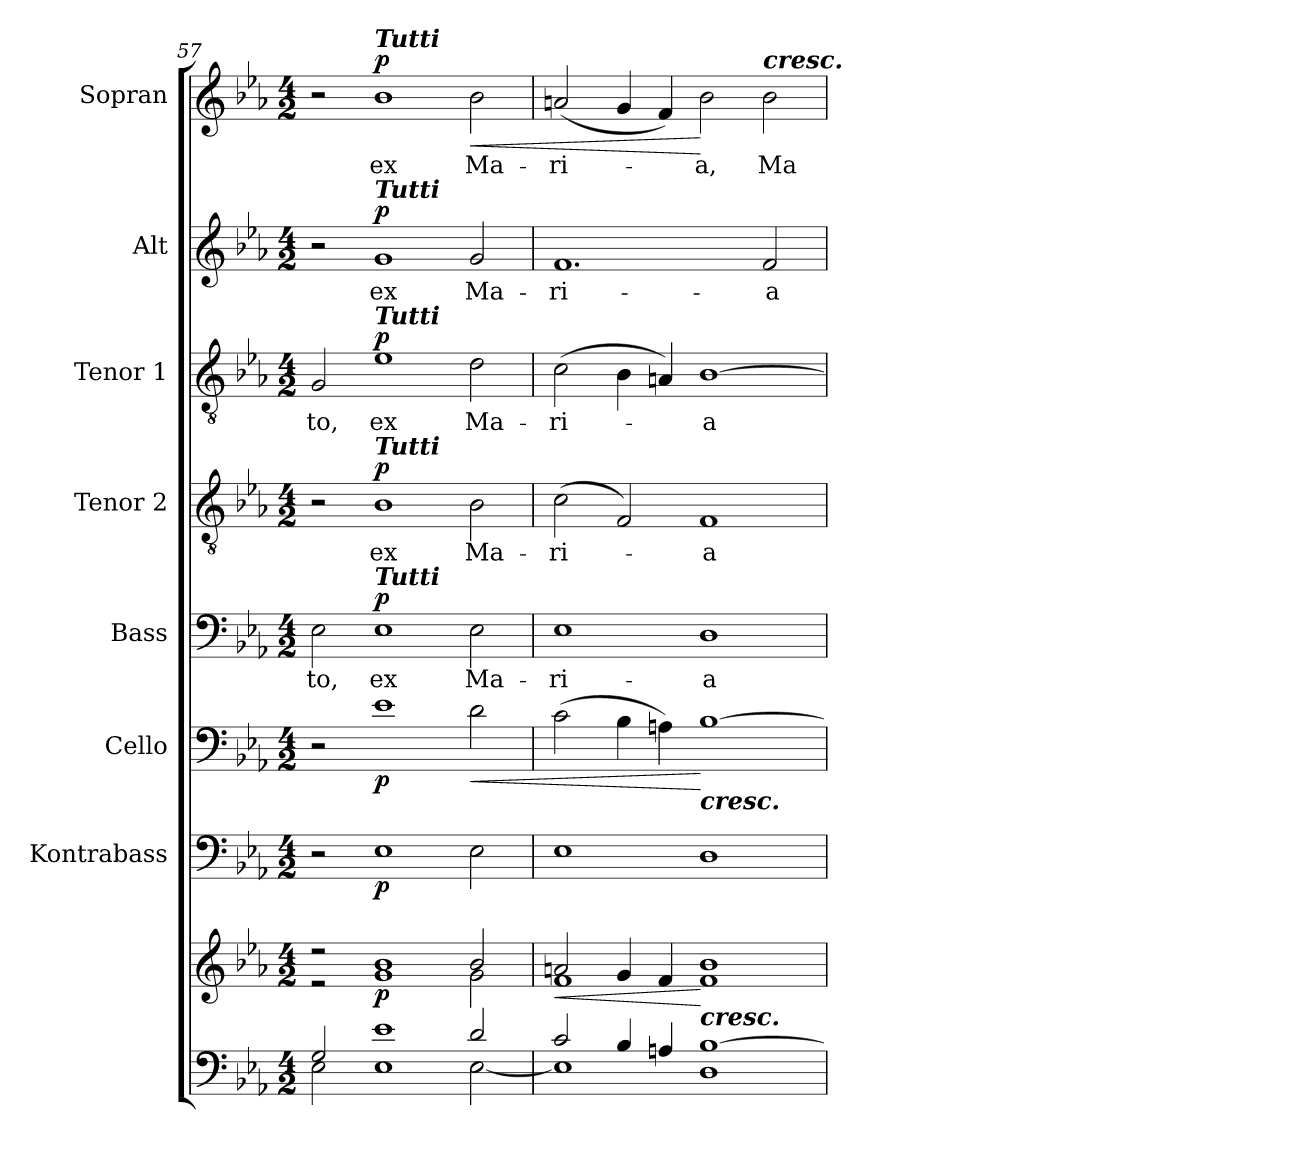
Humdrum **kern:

**kern	**kern	**dynam	**kern	**dynam	**kern	**dynam	**kern	**text	**dynam	**kern	**text	**dynam	**kern	**text	**dynam	**kern	**text	**dynam	**kern	**text	**dynam
*part8	*part8	*part8	*part7	*part7	*part6	*part6	*part5	*part5	*part5	*part4	*part4	*part4	*part3	*part3	*part3	*part2	*part2	*part2	*part1	*part1	*part1
*staff9	*staff8	*staff8/9	*staff7	*staff7	*staff6	*staff6	*staff5	*staff5	*staff5	*staff4	*staff4	*staff4	*staff3	*staff3	*staff3	*staff2	*staff2	*staff2	*staff1	*staff1	*staff1
*	*	*	*I"Kontrabass	*	*I"Cello	*	*I"Bass	*	*	*I"Tenor 2	*	*	*I"Tenor 1	*	*	*I"Alt	*	*	*I"Sopran	*	*
*	*	*	*I'Kb.	*	*	*	*I'B.	*	*	*I'T. 2	*	*	*I'T. 1	*	*	*I'A.	*	*	*I'S.	*	*
!!LO:PB:g=z
*clefF4	*clefG2	*	*clefF4	*	*clefF4	*	*clefF4	*	*	*clefGv2	*	*	*clefGv2	*	*	*clefG2	*	*	*clefG2	*	*
*	*	*	*ITrd7c12	*	*	*	*	*	*	*	*	*	*	*	*	*	*	*	*	*	*
*k[b-e-a-]	*k[b-e-a-]	*	*k[b-e-a-]	*	*k[b-e-a-]	*	*k[b-e-a-]	*	*	*k[b-e-a-]	*	*	*k[b-e-a-]	*	*	*k[b-e-a-]	*	*	*k[b-e-a-]	*	*
*E-:	*E-:	*	*E-:	*	*E-:	*	*E-:	*	*	*E-:	*	*	*E-:	*	*	*E-:	*	*	*E-:	*	*
*M4/2	*M4/2	*	*M4/2	*	*M4/2	*	*M4/2	*	*	*M4/2	*	*	*M4/2	*	*	*M4/2	*	*	*M4/2	*	*
=57	=57	=57	=57	=57	=57	=57	=57	=57	=57	=57	=57	=57	=57	=57	=57	=57	=57	=57	=57	=57	=57
*^	*^	*	*	*	*	*	*	*	*	*	*	*	*	*	*	*	*	*	*	*	*
!	!	!	!	!	!	!	!	!	!	!LO:LY:b	!	!	!	!	!	!LO:LY:b	!	!	!	!	!	!	!
2G/	2E-\	2r	2r	.	2r	.	2r	.	2E-\	-to,	.	2r	.	.	2G/	-to,	.	2r	.	.	2r	.	.
!	!	!	!	!	!	!	!	!	!	!	!	!	!	!	!	!	!	!	!	!	!LO:TX:a:Bi:t=Tutti	!	!
!	!	!	!	!	!	!	!	!	!	!	!	!	!	!	!	!	!	!LO:TX:a:Bi:t=Tutti	!	!	!	!	!
!	!	!	!	!	!	!	!	!	!	!	!	!	!	!	!LO:TX:a:Bi:t=Tutti	!	!	!	!	!	!	!	!
!	!	!	!	!	!	!	!	!	!	!	!	!LO:TX:a:Bi:t=Tutti	!	!	!	!	!	!	!	!	!	!	!
!	!	!	!	!	!	!	!	!	!LO:TX:a:Bi:t=Tutti	!	!	!	!	!	!	!	!	!	!	!	!	!	!
!	!	!	!	!LO:DY:b	!	!LO:DY:b	!	!LO:DY:b	!	!LO:LY:b	!LO:DY:a	!	!LO:LY:b	!LO:DY:a	!	!LO:LY:b	!LO:DY:a	!	!LO:LY:b	!LO:DY:a	!	!LO:LY:b	!LO:DY:a
1e-	1E-	1b-	1g	p	1EE-	p	1e-	p	1E-	ex	p	1B-	ex	p	1e-	ex	p	1g	ex	p	1b-	ex	p
!	!	!	!	!	!	!	!	!LO:HP:b	!	!LO:LY:b	!	!	!LO:LY:b	!	!	!LO:LY:b	!	!	!LO:LY:b	!	!	!LO:LY:b	!LO:HP:b
2d/	[<2E-\	2b-/	2g\	.	2EE-\	.	2d\	<	2E-\	Ma-	.	2B-\	Ma-	.	2d\	Ma-	.	2g/	Ma-	.	2b-\	Ma-	<
=58	=58	=58	=58	=58	=58	=58	=58	=58	=58	=58	=58	=58	=58	=58	=58	=58	=58	=58	=58	=58	=58	=58	=58
!	!	!	!	!LO:HP:b	!	!	!	!	!	!LO:LY:b	!	!	!LO:LY:b	!	!	!LO:LY:b	!	!	!LO:LY:b	!	!	!LO:LY:b	!
2c/	1E-]	2an/	1f	<	1EE-	.	(>2c\	.	1E-	-ri-	.	(>2c\	-ri-	.	(>2c\	-ri-	.	1.f	-ri-	.	(<2an/	-ri-	.
4B-/	.	4g/	.	.	.	.	4B-\	.	.	.	.	2F/)	.	.	4B-\	.	.	.	.	.	4g/	.	.
4An/	.	4f/	.	.	.	.	4An\)	.	.	.	.	.	.	.	4An/)	.	.	.	.	.	4f/)	.	.
!	!	!	!	!	!	!	!LO:TX:b:Bi:t=cresc.	!	!	!	!	!	!	!	!	!	!	!	!	!	!	!	!
!	!	!LO:TX:b:Bi:t=cresc.	!	!	!	!	!	!	!	!	!	!	!	!	!	!	!	!	!	!	!	!	!
!	!	!	!	!	!	!	!	!	!	!LO:LY:b	!	!	!LO:LY:b	!	!	!LO:LY:b	!	!	!	!	!	!LO:LY:b	!
[>1B-	1D	1b-	1f	[	1DD	.	[1B-	[	1D	-a	.	1F	-a	.	[1B-	-a	.	.	.	.	2b-\	-a,	[
!	!	!	!	!	!	!	!	!	!	!	!	!	!	!	!	!	!	!	!	!	!LO:TX:a:Bi:t=cresc.	!	!
!	!	!	!	!	!	!	!	!	!	!	!	!	!	!	!	!	!	!	!LO:LY:b	!	!	!LO:LY:b	!
.	.	.	.	.	.	.	.	.	.	.	.	.	.	.	.	.	.	2f/	-a	.	2b-\	Ma-	.
*v	*v	*	*	*	*	*	*	*	*	*	*	*	*	*	*	*	*	*	*	*	*	*	*
*	*v	*v	*	*	*	*	*	*	*	*	*	*	*	*	*	*	*	*	*	*	*	*
=	=	=	=	=	=	=	=	=	=	=	=	=	=	=	=	=	=	=	=	=	=
*-	*-	*-	*-	*-	*-	*-	*-	*-	*-	*-	*-	*-	*-	*-	*-	*-	*-	*-	*-	*-	*-
